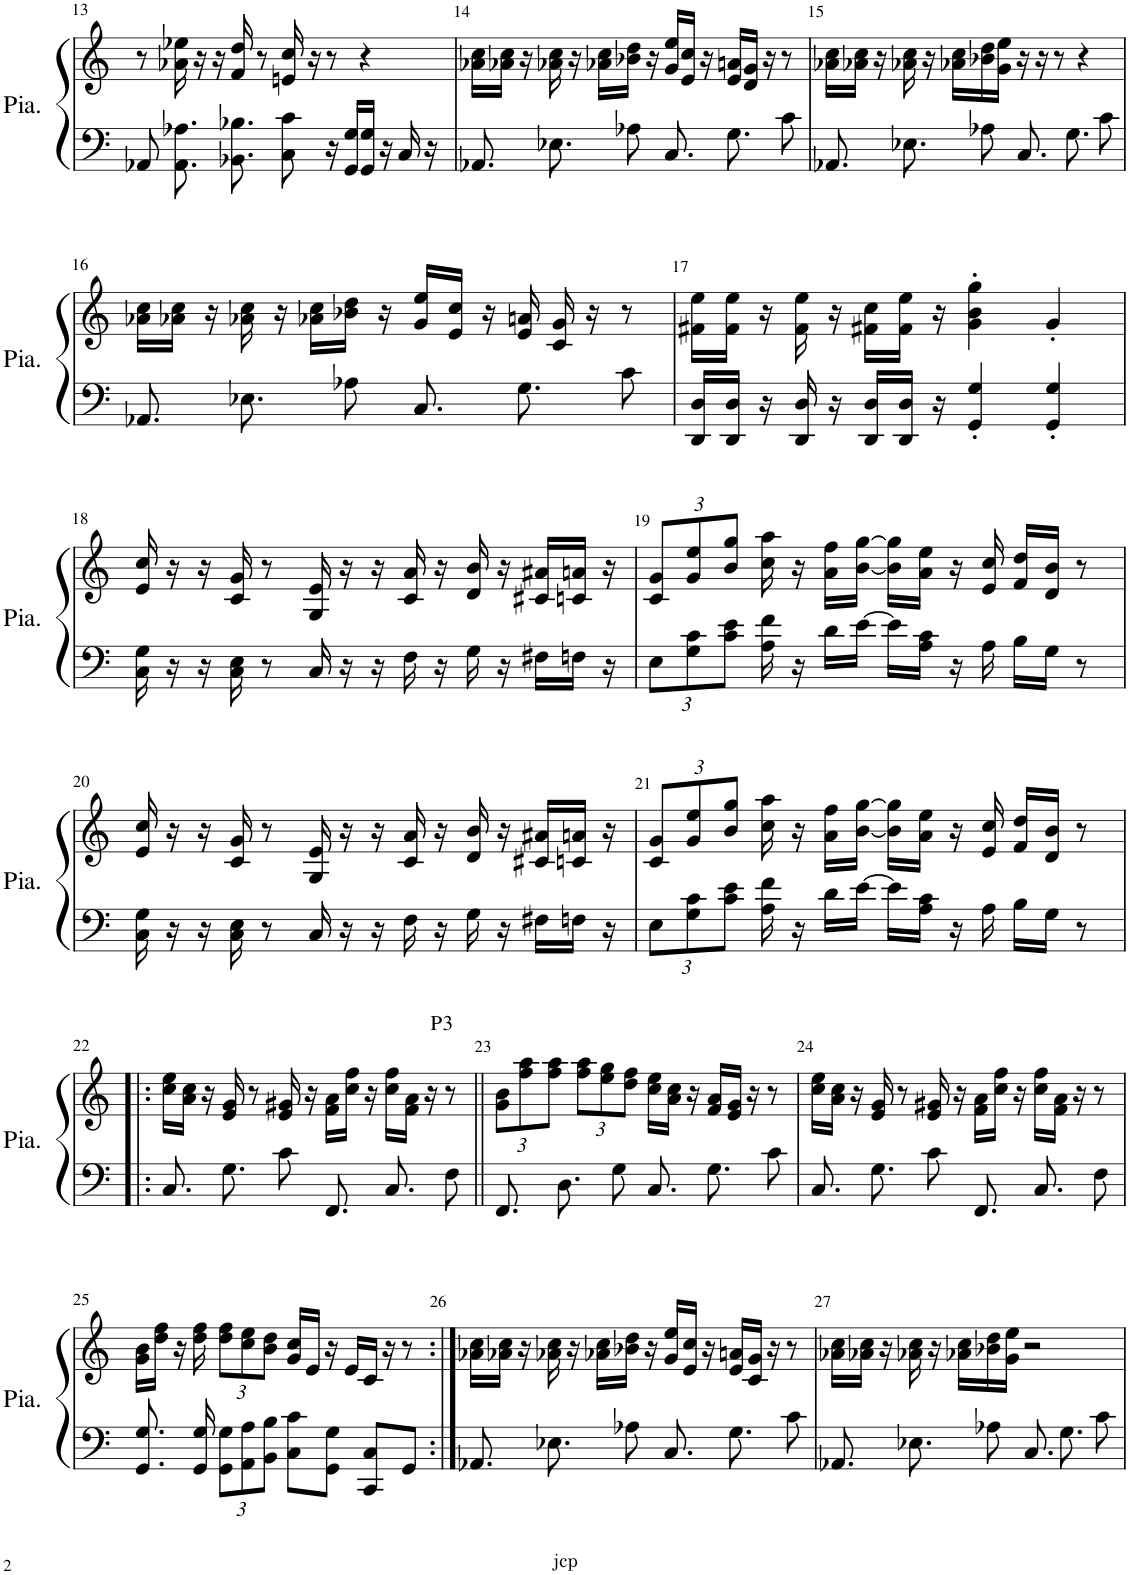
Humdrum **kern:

**kern	**kern
*part1	*part1
*staff2	*staff1
*I"Piano	*
*I'Pia.	*
!!LO:PB:g=z
*clefF4	*clefG2
*k[]	*k[]
*M4/4	*M4/4
=13	=13
8AA-X/	8r
8.AA-\ 8.A-X\	16a-X\ 16ee-X\
.	16r
.	16r
8.BB-X\ 8.B-X\	16f/ 16dd/
.	8r
8C\ 8c\	16en/ 16cc/
.	16r
16r	8r
16GG/ 16G/LL	.
16GG/ 16G/JJ	4r
16r	.
16C/	.
16r	.
=14	=14
8.AA-X/	16a-X\ 16cc\LL
.	16a-X\ 16cc\JJ
.	16r
8.E-X\	16a-X\ 16cc\
.	16r
.	16a-X\ 16cc\LL
8A-X\	16b-X\ 16dd\JJ
.	16r
8.C/	16g/ 16ee/LL
.	16e/ 16cc/JJ
.	16r
8.G\	16e/ 16an/LL
.	16d/ 16g/JJ
.	16r
8c\	8r
=15	=15
8.AA-X/	16a-X\ 16cc\LL
.	16a-X\ 16cc\JJ
.	16r
8.E-X\	16a-X\ 16cc\
.	16r
.	16a-X\ 16cc\LL
8A-X\	16b-X\ 16dd\
.	16g\ 16ee\JJ
8.C/	16r
.	16r
.	8r
8.G\	.
.	4r
8c\	.
!!LO:LB:g=z
=16	=16
8.AA-X/	16a-X\ 16cc\LL
.	16a-X\ 16cc\JJ
.	16r
8.E-X\	16a-X\ 16cc\
.	16r
.	16a-X\ 16cc\LL
8A-X\	16b-X\ 16dd\JJ
.	16r
8.C/	16g/ 16ee/LL
.	16e/ 16cc/JJ
.	16r
8.G\	16e/ 16an/
.	16c/ 16g/
.	16r
8c\	8r
=17	=17
16DD/ 16D/LL	16f#X\ 16ee\LL
16DD/ 16D/JJ	16f#\ 16ee\JJ
16r	16r
16DD/ 16D/	16f#\ 16ee\
16r	16r
16DD/ 16D/LL	16f#X\ 16cc\LL
16DD/ 16D/JJ	16f#\ 16ee\JJ
16r	16r
4GG/' 4G/'	4g\' 4b\' 4gg\'
4GG/' 4G/'	4g'/
!!LO:LB:g=z
=18	=18
16C\ 16G\	16e/ 16cc/
16r	16r
16r	16r
16C\ 16E\	16c/ 16g/
8r	8r
16C/	16G/ 16e/
16r	16r
16r	16r
16F\	16c/ 16a/
16r	16r
16G\	16d/ 16b/
16r	16r
16F#X\LL	16c#X/ 16a#X/LL
16Fn\JJ	16cn/ 16an/JJ
16r	16r
=19	=19
*Xbrackettup	*Xbrackettup
12E\L	12c/ 12g/L
12G\ 12c\	12g/ 12ee/
12c\ 12e\J	12b/ 12gg/J
16A\ 16f\	16cc\ 16aa\
16r	16r
16d\LL	16a\ 16ff\LL
[16e\JJ	[16b\ [16gg\JJ
16e\LL]	16b\] 16gg\]LL
16A\ 16c\JJ	16a\ 16ee\JJ
16r	16r
16A\	16e/ 16cc/
16B\LL	16f/ 16dd/LL
16G\JJ	16d/ 16b/JJ
8r	8r
!!LO:LB:g=z
=20	=20
16C\ 16G\	16e/ 16cc/
16r	16r
16r	16r
16C\ 16E\	16c/ 16g/
8r	8r
16C/	16G/ 16e/
16r	16r
16r	16r
16F\	16c/ 16a/
16r	16r
16G\	16d/ 16b/
16r	16r
16F#X\LL	16c#X/ 16a#X/LL
16Fn\JJ	16cn/ 16an/JJ
16r	16r
=21	=21
12E\L	12c/ 12g/L
12G\ 12c\	12g/ 12ee/
12c\ 12e\J	12b/ 12gg/J
16A\ 16f\	16cc\ 16aa\
16r	16r
16d\LL	16a\ 16ff\LL
[16e\JJ	[16b\ [16gg\JJ
16e\LL]	16b\] 16gg\]LL
16A\ 16c\JJ	16a\ 16ee\JJ
16r	16r
16A\	16e/ 16cc/
16B\LL	16f/ 16dd/LL
16G\JJ	16d/ 16b/JJ
8r	8r
!!LO:LB:g=z
=22!|:	=22!|:
8.C/	16cc\ 16ee\LL
.	16a\ 16cc\JJ
.	16r
8.G\	16e/ 16g/
.	8r
8c\	16e/ 16g#X/
.	16r
8.FF/	16f\ 16a\LL
.	16cc\ 16ff\JJ
.	16r
8.C/	16cc\ 16ff\LL
.	16f\ 16a\JJ
.	16r
8F\	8r
=23||	=23||
!	!LO:TX:a:t=P3
8.FF/	12g\ 12b\L
.	12ff\ 12aa\
.	12ff\ 12aa\J
8.D\	.
.	12ff\ 12aa\L
.	12ee\ 12gg\
8G\	.
.	12dd\ 12ff\J
8.C/	16cc\ 16ee\LL
.	16a\ 16cc\JJ
.	16r
8.G\	16f/ 16a/LL
.	16e/ 16g/JJ
.	16r
8c\	8r
=24	=24
8.C/	16cc\ 16ee\LL
.	16a\ 16cc\JJ
.	16r
8.G\	16e/ 16g/
.	8r
8c\	16e/ 16g#X/
.	16r
8.FF/	16f\ 16a\LL
.	16cc\ 16ff\JJ
.	16r
8.C/	16cc\ 16ff\LL
.	16f\ 16a\JJ
.	16r
8F\	8r
!!LO:LB:g=z
=25	=25
8.GG/ 8.G/	16g\ 16b\LL
.	16dd\ 16ff\JJ
.	16r
16GG/ 16G/	16dd\ 16ff\
12GG\ 12G\L	12dd\ 12ff\L
12AA\ 12A\	12cc\ 12ee\
12BB\ 12B\J	12b\ 12dd\J
8C\ 8c\L	16g/ 16cc/LL
.	16e/JJ
8GG\ 8G\J	16r
.	16e/LL
8CC/ 8C/L	16c/JJ
.	16r
8GG/J	8r
=26:|!	=26:|!
8.AA-X/	16a-X\ 16cc\LL
.	16a-X\ 16cc\JJ
.	16r
8.E-X\	16a-X\ 16cc\
.	16r
.	16a-X\ 16cc\LL
8A-X\	16b-X\ 16dd\JJ
.	16r
8.C/	16g/ 16ee/LL
.	16e/ 16cc/JJ
.	16r
8.G\	16e/ 16an/LL
.	16c/ 16g/JJ
.	16r
8c\	8r
=27	=27
8.AA-X/	16a-X\ 16cc\LL
.	16a-X\ 16cc\JJ
.	16r
8.E-X\	16a-X\ 16cc\
.	16r
.	16a-X\ 16cc\LL
8A-X\	16b-X\ 16dd\
.	16g\ 16ee\JJ
8.C/	2r
8.G\	.
8c\	.
=	=
*-	*-
